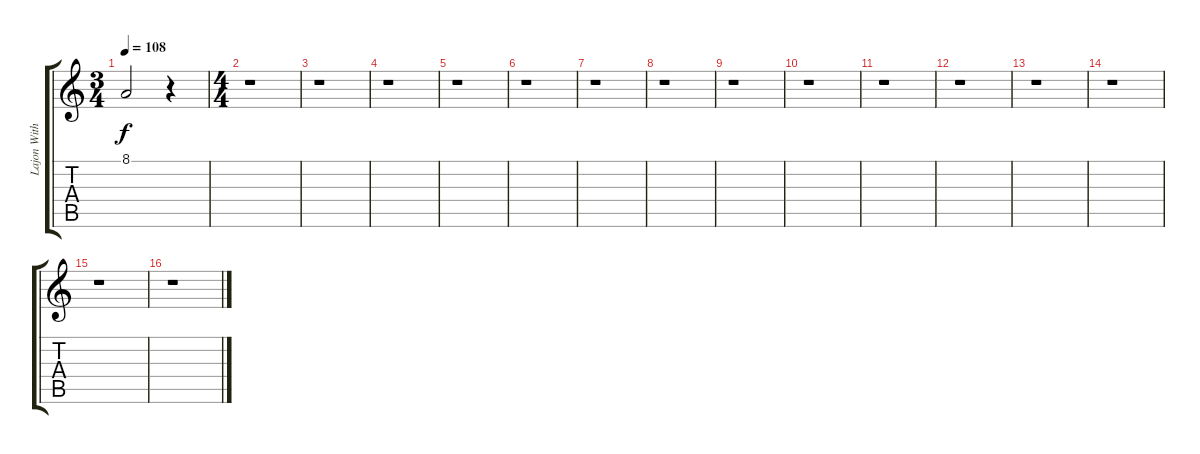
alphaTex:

\track ("Lajon Witherspoon - Backing Vocals" "Lajon With") {instrument lead2sawtooth}
\staff {score tabs}
\tuning (Db4 Ab3 E3 B2 Gb2 Db2) {hide}
\ts (3 4)
\tempo 108
\clef g2
\ks c
8.1{t}.2{dy f} r.4 |
\ts (4 4)
r.1 |
r.1 |
r.1 |
r.1 |
r.1 |
r.1 |
r.1 |
r.1 |
r.1 |
r.1 |
r.1 |
r.1 |
r.1 |
r.1 |
r.1
